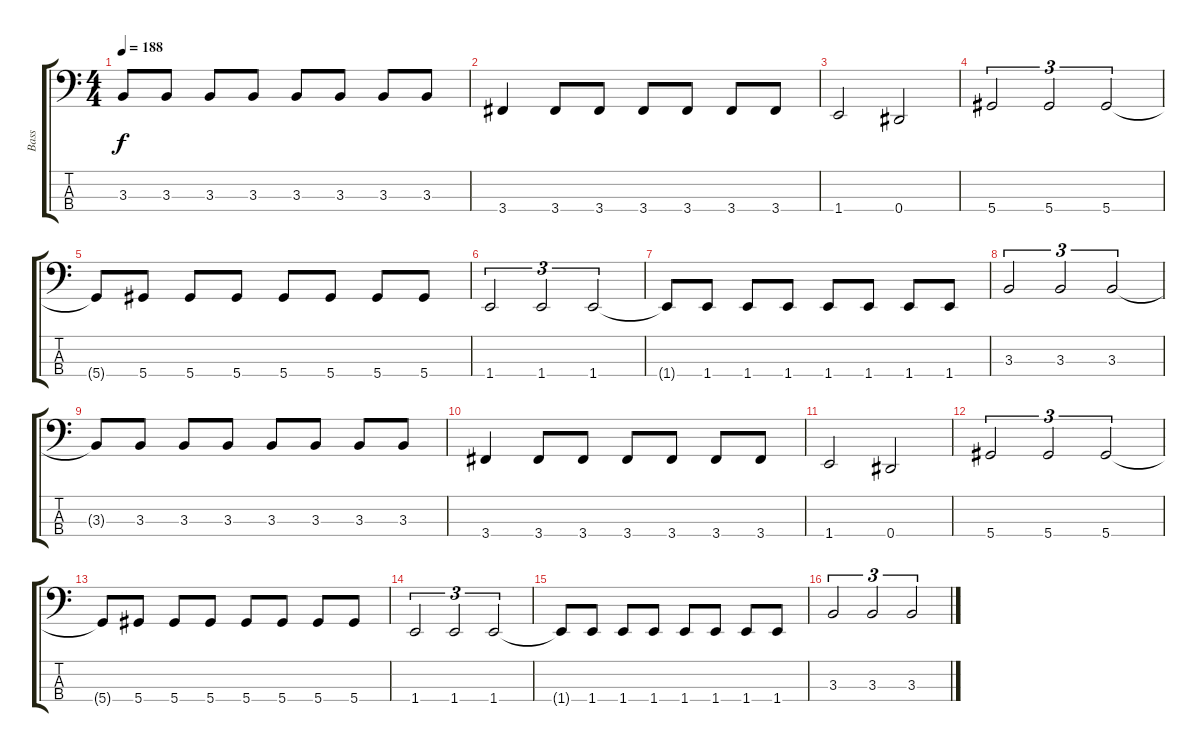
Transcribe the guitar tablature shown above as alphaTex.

\track ("Bass" "Bass") {instrument electricbassfinger}
\staff {score tabs}
\tuning (Gb2 Db2 Ab1 Eb1) {hide}
\ts (4 4)
\tempo 188
\clef f4
\ks c
3.3{t}.8{dy f} 3.3.8 3.3.8 3.3.8 3.3.8 3.3.8 3.3.8 3.3.8 |
3.4.4 3.4.8 3.4.8 3.4.8 3.4.8 3.4.8 3.4.8 |
1.4.2 0.4.2 |
5.4.2{tu (3 2)} 5.4.2{tu (3 2)} 5.4.2{tu (3 2)} |
5.4{t}.8 5.4.8 5.4.8 5.4.8 5.4.8 5.4.8 5.4.8 5.4.8 |
1.4.2{tu (3 2)} 1.4.2{tu (3 2)} 1.4.2{tu (3 2)} |
1.4{t}.8 1.4.8 1.4.8 1.4.8 1.4.8 1.4.8 1.4.8 1.4.8 |
3.3.2{tu (3 2)} 3.3.2{tu (3 2)} 3.3.2{tu (3 2)} |
3.3{t}.8 3.3.8 3.3.8 3.3.8 3.3.8 3.3.8 3.3.8 3.3.8 |
3.4.4 3.4.8 3.4.8 3.4.8 3.4.8 3.4.8 3.4.8 |
1.4.2 0.4.2 |
5.4.2{tu (3 2)} 5.4.2{tu (3 2)} 5.4.2{tu (3 2)} |
5.4{t}.8 5.4.8 5.4.8 5.4.8 5.4.8 5.4.8 5.4.8 5.4.8 |
1.4.2{tu (3 2)} 1.4.2{tu (3 2)} 1.4.2{tu (3 2)} |
1.4{t}.8 1.4.8 1.4.8 1.4.8 1.4.8 1.4.8 1.4.8 1.4.8 |
3.3.2{tu (3 2)} 3.3.2{tu (3 2)} 3.3.2{tu (3 2)}
